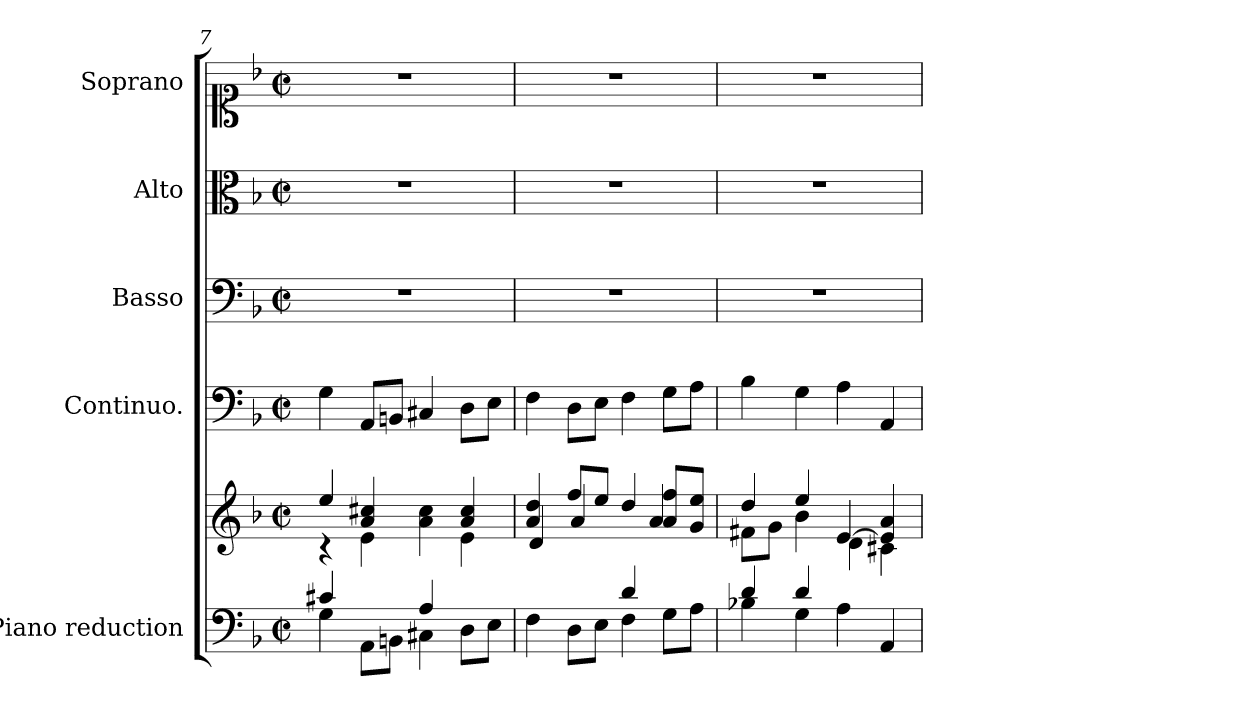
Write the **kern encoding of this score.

**kern	**kern	**kern	**kern	**kern	**kern
*part5	*part5	*part4	*part3	*part2	*part1
*staff6	*staff5	*staff4	*staff3	*staff2	*staff1
*I"Piano reduction	*	*I"Continuo.	*I"Basso	*I"Alto	*I"Soprano
*I'Pno	*	*	*	*	*
!!LO:LB:g=z
*clefF4	*clefG2	*clefF4	*clefF4	*clefC3	*clefC1
*k[b-]	*k[b-]	*k[b-]	*k[b-]	*k[b-]	*k[b-]
*F:	*F:	*F:	*F:	*F:	*F:
*M2/2	*M2/2	*M2/2	*M2/2	*M2/2	*M2/2
*met(c|)	*met(c|)	*met(c|)	*met(c|)	*met(c|)	*met(c|)
=7	=7	=7	=7	=7	=7
*^	*^	*	*	*	*
4c#X/	4G\	4ee/	4r	4G\	1r	1r	1r
4ryy	8AA\L	4a/ 4cc#X/	4e\	8AA/L	.	.	.
.	8BBn\J	.	.	8BBn/J	.	.	.
4A/	4C#X\	4a\ 4cc#\	4ryy	4C#X/	.	.	.
4ryy	8D\L	4a/ 4cc#/	4e\	8D\L	.	.	.
.	8E\J	.	.	8E\J	.	.	.
=8	=8	=8	=8	=8	=8	=8	=8
2ryy	4F\	4a/ 4dd/	4d/	4F\	1r	1r	1r
.	8D\L	8ff/L	4a/	8D\L	.	.	.
.	8E\J	8ee/J	.	8E\J	.	.	.
4d/	4F\	4dd/	4ryy	4F\	.	.	.
4ryy	8G\L	8a/ 8ff/L	4a/	8G\L	.	.	.
.	8A\J	8g/ 8ee/J	.	8A\J	.	.	.
=9	=9	=9	=9	=9	=9	=9	=9
4d/	4B-X\	4dd/	8f#X\L	4B-\	1r	1r	1r
.	.	.	8g\J	.	.	.	.
4d/	4G\	4ee/	4b-\	4G\	.	.	.
2ryy	4A\	[4e/	4d\	4A\	.	.	.
.	4AA/	4e/] 4a/	4c#X\	4AA/	.	.	.
*v	*v	*	*	*	*	*	*
*	*v	*v	*	*	*	*
=	=	=	=	=	=
*-	*-	*-	*-	*-	*-
